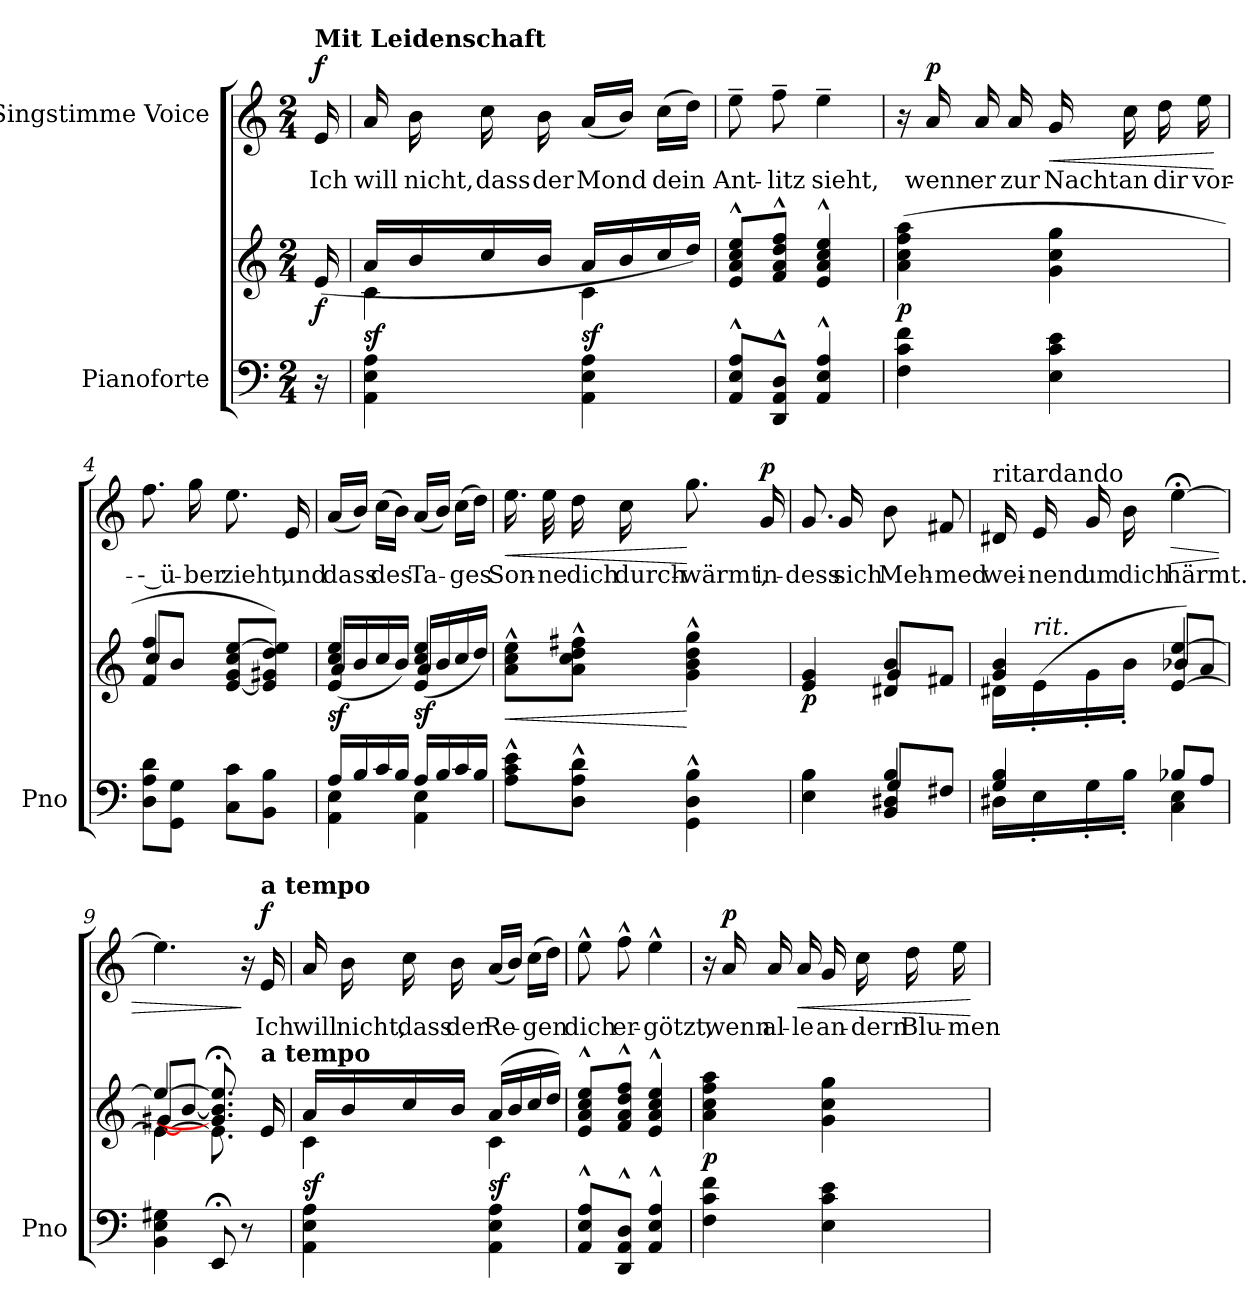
**kern	**kern	**dynam	**kern	**text	**dynam
*part2	*part2	*part2	*part1	*part1	*part1
*staff3	*staff2	*staff2/3	*staff1	*staff1	*staff1
*I"Pianoforte	*	*	*I"Singstimme Voice	*	*
*I'Pno	*	*	*	*	*
*clefF4	*clefG2	*	*clefG2	*	*
*k[]	*k[]	*	*k[]	*	*
*M2/4	*M2/4	*	*M2/4	*	*
=	=	=	=	=	=
!	!	!	!LO:TX:a:B:t=Mit Leidenschaft	!	!
!	!	!LO:DY:b	!	!LO:LY:b	!LO:DY:a
16r	(16e/	f	16e/	Ich	f
=1	=1	=1	=1	=1	=1
*	*^	*	*	*	*
!	!	!	!LO:DY:b	!	!LO:LY:b	!
4AA\ 4E\ 4A\	16a/LL	4c\	sf	16a/	will	.
!	!	!	!	!	!LO:LY:b	!
.	16b/	.	.	16b\	nicht,	.
!	!	!	!	!	!LO:LY:b	!
.	16cc/	.	.	16cc\	dass	.
!	!	!	!	!	!LO:LY:b	!
.	16b/JJ	.	.	16b\	der	.
!	!	!	!LO:DY:b	!	!LO:LY:b	!
4AA\ 4E\ 4A\	16a/LL	4c\	sf	(16a/LL	Mond	.
.	16b/	.	.	16b/JJ)	.	.
!	!	!	!	!	!LO:LY:b	!
.	16cc/	.	.	(16cc\LL	dein	.
.	16dd/JJ)	.	.	16dd\JJ)	.	.
*	*v	*v	*	*	*	*
=2	=2	=2	=2	=2	=2
!	!	!	!	!LO:LY:b	!
8AA/^^ 8E/^^ 8A/^^L	8e/^^ 8a/^^ 8cc/^^ 8ee/^^L	.	8ee~\	Ant-	.
!	!	!	!	!LO:LY:b	!
8DD/^^ 8AA/^^ 8D/^^J	8f/^^ 8a/^^ 8dd/^^ 8ff/^^J	.	8ff~\	-litz	.
!	!	!	!	!LO:LY:b	!
4AA/^^ 4E/^^ 4A/^^	4e/^^ 4a/^^ 4cc/^^ 4ee/^^	.	4ee~\	sieht,	.
=3	=3	=3	=3	=3	=3
!	!	!LO:DY:b	!	!	!
4F\ 4c\ 4f\	(4a\ 4cc\ 4ff\ 4aa\	p	16r	.	.
!	!	!	!	!LO:LY:b	!LO:DY:a
.	.	.	16a/	wenn	p
!	!	!	!	!LO:LY:b	!
.	.	.	16a/	er	.
!	!	!	!	!LO:LY:b	!
.	.	.	16a/	zur	.
!	!	!	!	!LO:LY:b	!LO:HP:b
4E\ 4c\ 4e\	4g\ 4cc\ 4gg\	.	16g/	Nacht	<
!	!	!	!	!LO:LY:b	!
.	.	.	16cc\	an	.
!	!	!	!	!LO:LY:b	!
.	.	.	16dd\	dir	.
!	!	!	!	!LO:LY:b	!
.	.	.	16ee\	vor-	.
.	.	.	.	.	[
!!LO:LB:g=z
=4	=4	=4	=4	=4	=4
*	*^	*	*	*	*
!	!	!	!	!	!LO:LY:b	!
8D\ 8A\ 8d\L	4f/ 4ff/	8cc/L	.	8.ff\	-- ü-	.
8GG\ 8G\J	.	8b/J	.	.	.	.
!	!	!	!	!	!LO:LY:b	!
.	.	.	.	16gg\	-ber	.
!	!	!	!	!	!LO:LY:b	!
8C\ 8c\L	[<8e/ 8g/ 8cc/ [8ee/L	4ryy	.	8.ee\	zieht,	.
8BB\ 8B\J	8e/] 8g#X/ 8dd/ 8ee/]J)	.	.	.	.	.
!	!	!	!	!	!LO:LY:b	!
.	.	.	.	16e/	und	.
=5	=5	=5	=5	=5	=5	=5
*^	*	*	*	*	*	*
!	!	!	!	!LO:DY:b	!	!LO:LY:b	!
16A/LL	4AA\ 4E\	4e/ 4cc/ 4ee/	(>16a/LL	sf	(16a/LL	dass	.
16B/	.	.	16b/	.	16b/JJ)	.	.
!	!	!	!	!	!	!LO:LY:b	!
16c/	.	.	16cc/	.	(16cc\LL	des	.
16B/JJ	.	.	16b/JJ)	.	16b\JJ)	.	.
!	!	!	!	!LO:DY:b	!	!LO:LY:b	!
16A/LL	4AA\ 4E\	4e/ 4cc/ 4ee/	(>16a/LL	sf	(16a/LL	Ta-	.
16B/	.	.	16b/	.	16b/JJ)	.	.
!	!	!	!	!	!	!LO:LY:b	!
16c/	.	.	16cc/	.	(16cc\LL	-ges	.
16B/JJ	.	.	16dd/JJ)	.	16dd\JJ)	.	.
*v	*v	*	*	*	*	*	*
=6	=6	=6	=6	=6	=6	=6
!	!	!	!LO:HP:b	!	!LO:LY:b	!LO:HP:b
*	*v	*v	*	*	*	*
8A\^^ 8c\^^ 8e\^^L	8a\^^ 8cc\^^ 8ee\^^L	<	16.ee\	Son-	<
!	!	!	!	!LO:LY:b	!
.	.	.	32ee\	-ne	.
!	!	!	!	!LO:LY:b	!
8D\^^ 8A\^^ 8d\^^J	8a\^^ 8cc\^^ 8dd\^^ 8ff#X\^^J	.	16dd\	dich	.
!	!	!	!	!LO:LY:b	!
.	.	.	16cc\	durch-	.
!	!	!	!	!LO:LY:b	!
4GG\^^ 4D\^^ 4B\^^	4g\^^ 4b\^^ 4dd\^^ 4gg\^^	[	8.gg\	-wärmt,	[
!	!	!	!	!LO:LY:b	!LO:DY:a
.	.	.	16g/	in-	p
=7	=7	=7	=7	=7	=7
*^	*^	*	*	*	*
!	!	!	!	!LO:DY:b	!	!LO:LY:b	!
4E\ 4B\	4ryy	4e/ 4g/	4ryy	p	8.g/	-dess	.
!	!	!	!	!	!	!LO:LY:b	!
.	.	.	.	.	16g/	sich	.
!	!	!	!	!	!	!LO:LY:b	!
4BB/ 4D#j/ 4B/	8G/L	4d#X/ 4b/	8g/L	.	8b\	Meh-	.
!	!	!	!	!	!	!LO:LY:b	!
.	8F#X/J	.	8f#X/J	.	8f#X/	-med	.
!!LO:LB:g=z
=8	=8	=8	=8	=8	=8	=8	=8
!	!	!	!	!	!LO:TX:a:t=ritardando	!	!
!	!	!	!	!	!	!LO:LY:b	!
4G/ 4B/	16D#X\LL	4g/ 4b/	16d#X\LL	.	16d#X/	wei-	.
!	!	!	!LO:TX:a:i:t=rit.	!	!	!	!
!	!	!	!	!	!	!LO:LY:b	!
.	(>16E'>\	.	(>16e'>\	.	16e/	-nend	.
!	!	!	!	!	!	!LO:LY:b	!
.	16G'>\	.	16g'>\	.	16g/	um	.
!	!	!	!	!	!	!LO:LY:b	!
.	16B'>\JJ	.	16b'>\JJ	.	16b\	dich	.
!	!	!	!	!	!	!LO:LY:b	!LO:HP:b
8B-j/L	4C\ 4E\	[<4e/ [4ee/	8b-X/L)	.	[4ee;<\	härmt.	>
8A/J	.	.	8a/J	.	.	.	.
*v	*v	*	*	*	*	*	*
=9	=9	=9	=9	=9	=9	=9
*	*	*^	*	*	*	*
4BB\ 4E\ 4G#X\	4ee/_	[<8g#X/L	4e\_	.	4.ee\]	.	.
.	.	[8b/J	.	.	.	.	.
8EE;/	8.g#/];< 8.b/];< 8.ee/];<	4ryy	8.e\]	.	.	.	.
8r	.	.	.	.	16r	.	]
!	!	!	!	!	!LO:TX:a:B:t=a tempo	!	!
!	!LO:TX:a:B:t=a tempo	!	!	!	!	!	!
!	!	!	!	!	!	!LO:LY:b	!LO:DY:a
.	16e/	.	16ryy	.	16e/	Ich	f
=10	=10	=10	=10	=10	=10	=10	=10
!	!	!	!	!LO:DY:b	!	!LO:LY:b	!
*	*	*v	*v	*	*	*	*
4AA\ 4E\ 4A\	16a/LL	4c\	sf	16a/	will	.
!	!	!	!	!	!LO:LY:b	!
.	16b/	.	.	16b\	nicht,	.
!	!	!	!	!	!LO:LY:b	!
.	16cc/	.	.	16cc\	dass	.
!	!	!	!	!	!LO:LY:b	!
.	16b/JJ)	.	.	16b\	der	.
!	!	!	!LO:DY:b	!	!LO:LY:b	!
4AA\ 4E\ 4A\	(16a/LL	4c\	sf	(16a/LL	Re-	.
.	16b/	.	.	16b/JJ)	.	.
!	!	!	!	!	!LO:LY:b	!
.	16cc/	.	.	(16cc\LL	-gen	.
.	16dd/JJ)	.	.	16dd\JJ)	.	.
*	*v	*v	*	*	*	*
=11	=11	=11	=11	=11	=11
!	!	!	!	!LO:LY:b	!
8AA/^^ 8E/^^ 8A/^^L	8e/^^ 8a/^^ 8cc/^^ 8ee/^^L	.	8ee^^\	dich	.
!	!	!	!	!LO:LY:b	!
8DD/^^ 8AA/^^ 8D/^^J	8f/^^ 8a/^^ 8dd/^^ 8ff/^^J	.	8ff^^\	er-	.
!	!	!	!	!LO:LY:b	!
4AA/^^ 4E/^^ 4A/^^	4e/^^ 4a/^^ 4cc/^^ 4ee/^^	.	4ee^^\	-götzt,	.
!!LO:LB:g=z
=12	=12	=12	=12	=12	=12
!	!	!LO:DY:b	!	!	!
4F\ 4c\ 4f\	4a\ 4cc\ 4ff\ 4aa\	p	16r	.	.
!	!	!	!	!LO:LY:b	!LO:DY:a
.	.	.	16a/	wenn	p
!	!	!	!	!LO:LY:b	!
.	.	.	16a/	al-	.
!	!	!	!	!LO:LY:b	!LO:HP:b
.	.	.	16a/	-le	<
!	!	!	!	!LO:LY:b	!
4E\ 4c\ 4e\	4g\ 4cc\ 4gg\	.	16g/	an-	.
!	!	!	!	!LO:LY:b	!
.	.	.	16cc\	-dern	.
!	!	!	!	!LO:LY:b	!
.	.	.	16dd\	Blu-	.
!	!	!	!	!LO:LY:b	!
.	.	.	16ee\	-men	.
.	.	.	.	.	[
=	=	=	=	=	=
*-	*-	*-	*-	*-	*-
